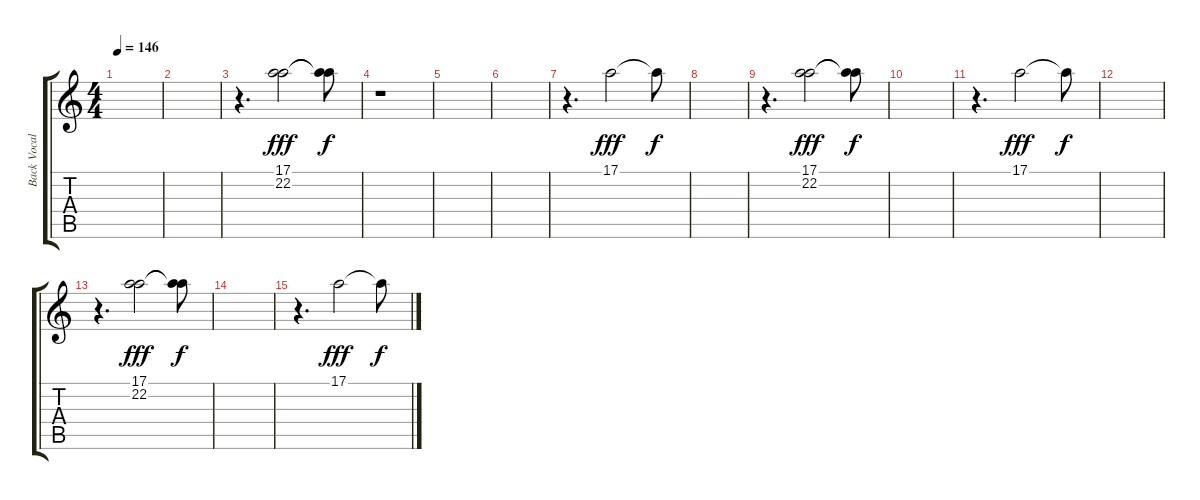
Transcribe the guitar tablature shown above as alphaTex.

\track ("Back Vocal" "Back Vocal") {instrument tenorsax}
\staff {score tabs}
\tuning (E4 B3 G3 D3 A2 E2) {hide}
\ts (4 4)
\tempo 146
\clef g2
\ks c
|
|
r.4{d} (17.1 22.2).2{dy fff} (17.1{t} 22.2{t}).8{dy f} |
r.1 |
|
|
r.4{d} 17.1.2{dy fff} 17.1{t}.8{dy f} |
|
r.4{d} (17.1 22.2).2{dy fff} (17.1{t} 22.2{t}).8{dy f} |
|
r.4{d} 17.1.2{dy fff} 17.1{t}.8{dy f} |
|
r.4{d} (17.1 22.2).2{dy fff} (17.1{t} 22.2{t}).8{dy f} |
|
r.4{d} 17.1.2{dy fff} 17.1{t}.8{dy f}
